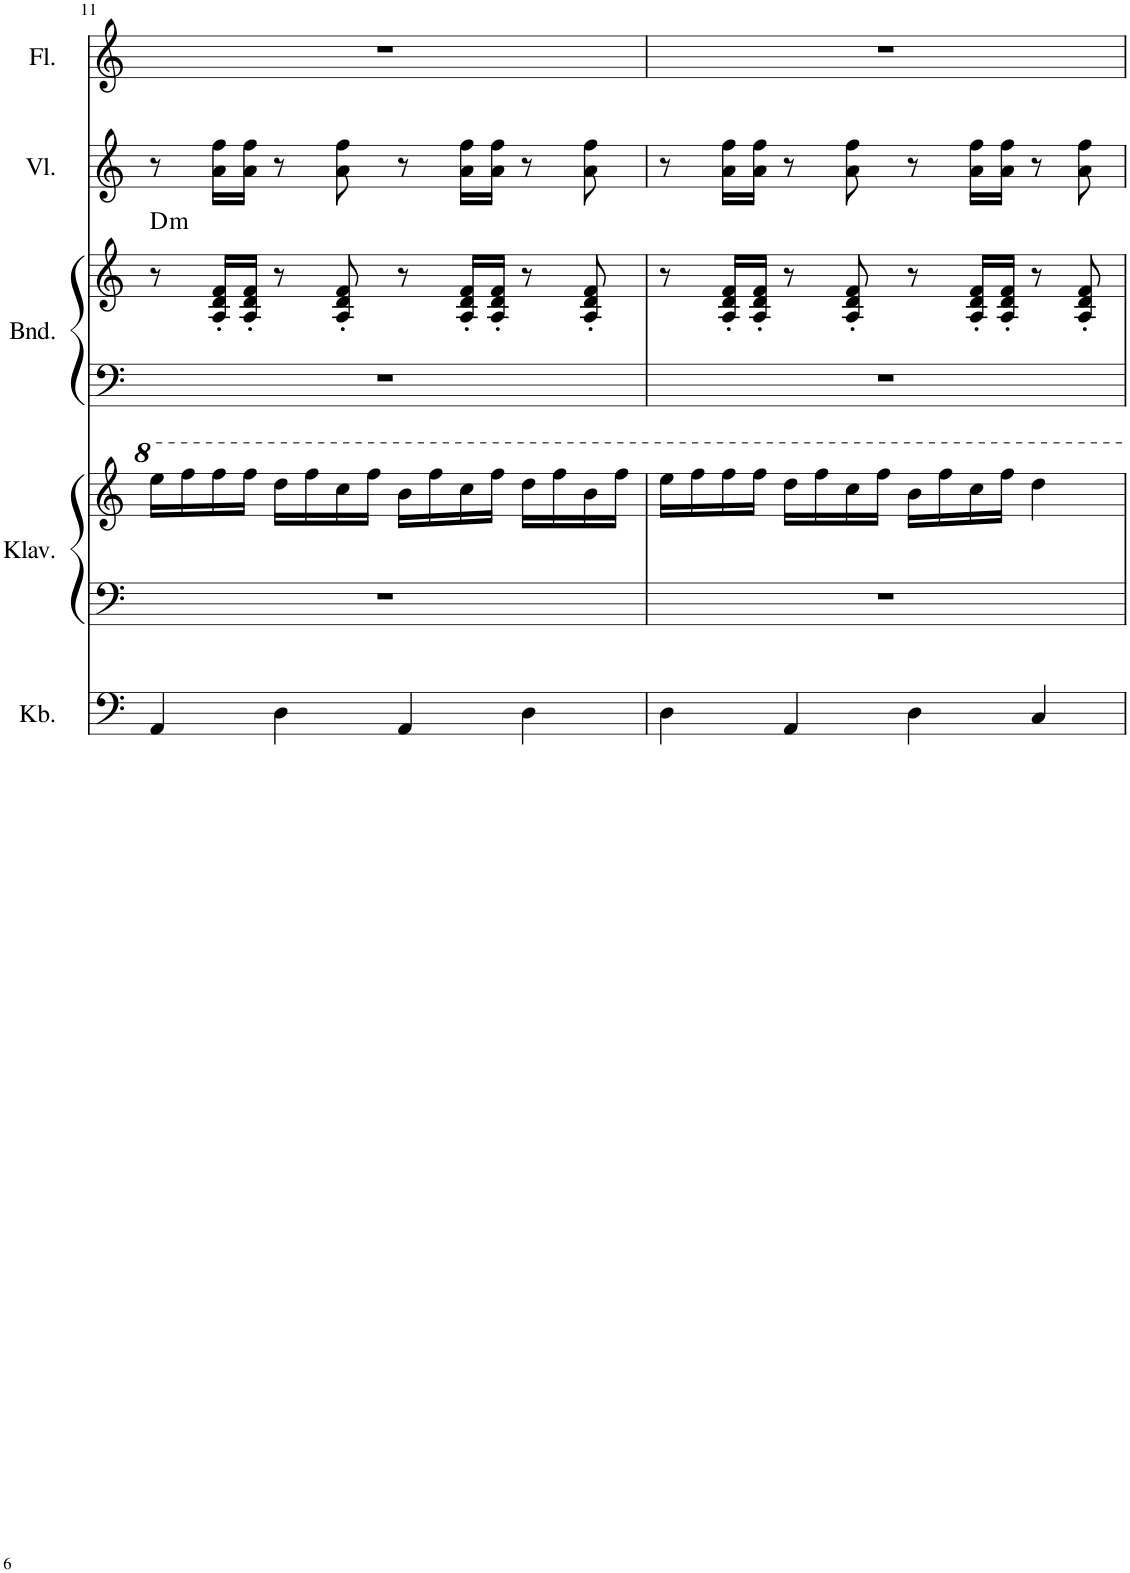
**kern	**kern	**kern	**kern	**kern	**harte	**kern	**kern
*part5	*part4	*part4	*part3	*part3	*part3	*part2	*part1
*staff7	*staff6	*staff5	*staff4	*staff3	*	*staff2	*staff1
*I"Kontrabass	*I"Klavier	*	*I"Bandoneon	*	*	*I"Violine	*I"Floete
*I'Kb.	*I'Klav.	*	*I'Bnd.	*	*	*I'Vl.	*I'Fl.
!!LO:PB:g=z
*clefF4	*clefF4	*clefG2	*clefF4	*clefG2	*	*clefG2	*clefG2
*Trd7c12	*	*	*	*	*	*	*
*k[]	*k[]	*k[]	*k[]	*k[]	*	*k[]	*k[]
*M4/4	*M4/4	*M4/4	*M4/4	*M4/4	*	*M4/4	*M4/4
=11	=11	=11	=11	=11	=11	=11	=11
!	!	!	!	!	!LO:H:kt=m	!	!
4AA/	1r	16eee\LL	1r	8r	D:min	8r	1r
.	.	16fff\	.	.	.	.	.
.	.	16fff\	.	16A/' 16d/' 16f/'LL	.	16a\ 16ff\LL	.
.	.	16fff\JJ	.	16A/' 16d/' 16f/'JJ	.	16a\ 16ff\JJ	.
4D\	.	16ddd\LL	.	8r	.	8r	.
.	.	16fff\	.	.	.	.	.
.	.	16ccc\	.	8A/' 8d/' 8f/'	.	8a\ 8ff\	.
.	.	16fff\JJ	.	.	.	.	.
4AA/	.	16bb\LL	.	8r	.	8r	.
.	.	16fff\	.	.	.	.	.
.	.	16ccc\	.	16A/' 16d/' 16f/'LL	.	16a\ 16ff\LL	.
.	.	16fff\JJ	.	16A/' 16d/' 16f/'JJ	.	16a\ 16ff\JJ	.
4D\	.	16ddd\LL	.	8r	.	8r	.
.	.	16fff\	.	.	.	.	.
.	.	16bb\	.	8A/' 8d/' 8f/'	.	8a\ 8ff\	.
.	.	16fff\JJ	.	.	.	.	.
=12	=12	=12	=12	=12	=12	=12	=12
4D\	1r	16eee\LL	1r	8r	.	8r	1r
.	.	16fff\	.	.	.	.	.
.	.	16fff\	.	16A/' 16d/' 16f/'LL	.	16a\ 16ff\LL	.
.	.	16fff\JJ	.	16A/' 16d/' 16f/'JJ	.	16a\ 16ff\JJ	.
4AA/	.	16ddd\LL	.	8r	.	8r	.
.	.	16fff\	.	.	.	.	.
.	.	16ccc\	.	8A/' 8d/' 8f/'	.	8a\ 8ff\	.
.	.	16fff\JJ	.	.	.	.	.
4D\	.	16bb\LL	.	8r	.	8r	.
.	.	16fff\	.	.	.	.	.
.	.	16ccc\	.	16A/' 16d/' 16f/'LL	.	16a\ 16ff\LL	.
.	.	16fff\JJ	.	16A/' 16d/' 16f/'JJ	.	16a\ 16ff\JJ	.
4C/	.	4ddd\	.	8r	.	8r	.
.	.	.	.	8A/' 8d/' 8f/'	.	8a\ 8ff\	.
=	=	=	=	=	=	=	=
*-	*-	*-	*-	*-	*-	*-	*-
